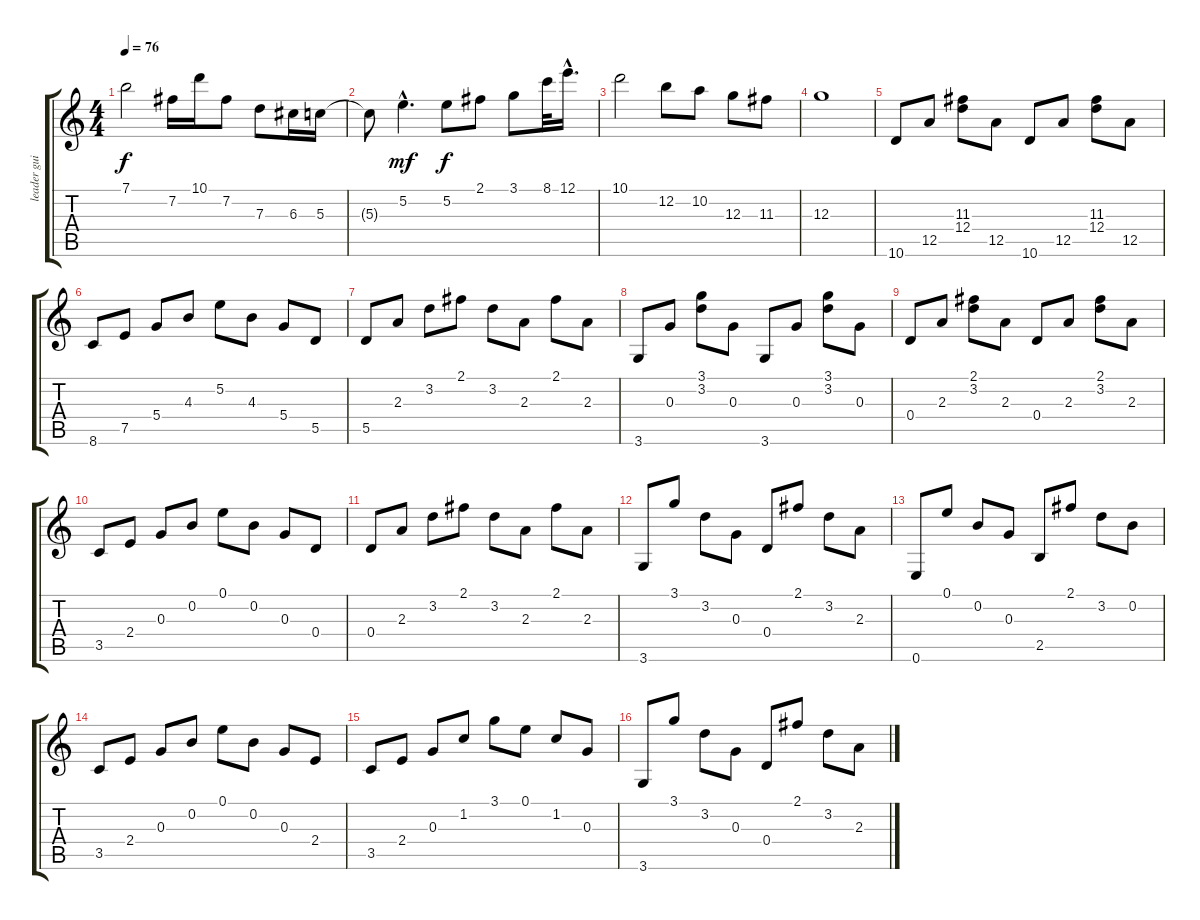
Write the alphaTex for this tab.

\track ("leader guitar " "leader gui") {instrument acousticguitarsteel}
\staff {score tabs}
\tuning (E4 B3 G3 D3 A2 E2) {hide}
\ts (4 4)
\tempo 76
\clef g2
\ks c
7.1.2{dy f} 7.2.16 10.1.16 7.2.8 7.3.8 6.3.16 5.3.16 |
5.3{t}.8 5.2{hac}.4{d dy mf} 5.2.8{dy f} 2.1.8 3.1.8 8.1.32 12.1{hac}.16{d} |
10.1.2 12.2.8 10.2.8 12.3.8 11.3.8 |
12.3.1 |
10.6.8{volume 16 balance 8 instrument acousticguitarsteel} 12.5.8 (11.3 12.4).8 12.5.8 10.6.8 12.5.8 (11.3 12.4).8 12.5.8 |
8.6.8 7.5.8 5.4.8 4.3.8 5.2.8 4.3.8 5.4.8 5.5.8 |
5.5.8 2.3.8 3.2.8 2.1.8 3.2.8 2.3.8 2.1.8 2.3.8 |
3.6.8 0.3.8 (3.1 3.2).8 0.3.8 3.6.8 0.3.8 (3.1 3.2).8 0.3.8 |
0.4.8 2.3.8 (2.1 3.2).8 2.3.8 0.4.8 2.3.8 (2.1 3.2).8 2.3.8 |
3.5.8 2.4.8 0.3.8 0.2.8 0.1.8 0.2.8 0.3.8 0.4.8 |
0.4.8 2.3.8 3.2.8 2.1.8 3.2.8 2.3.8 2.1.8 2.3.8 |
3.6.8 3.1.8 3.2.8 0.3.8 0.4.8 2.1.8 3.2.8 2.3.8 |
0.6.8 0.1.8 0.2.8 0.3.8 2.5.8 2.1.8 3.2.8 0.2.8 |
3.5.8 2.4.8 0.3.8 0.2.8 0.1.8 0.2.8 0.3.8 2.4.8 |
3.5.8 2.4.8 0.3.8 1.2.8 3.1.8 0.1.8 1.2.8 0.3.8 |
3.6.8 3.1.8 3.2.8 0.3.8 0.4.8 2.1.8 3.2.8 2.3.8
